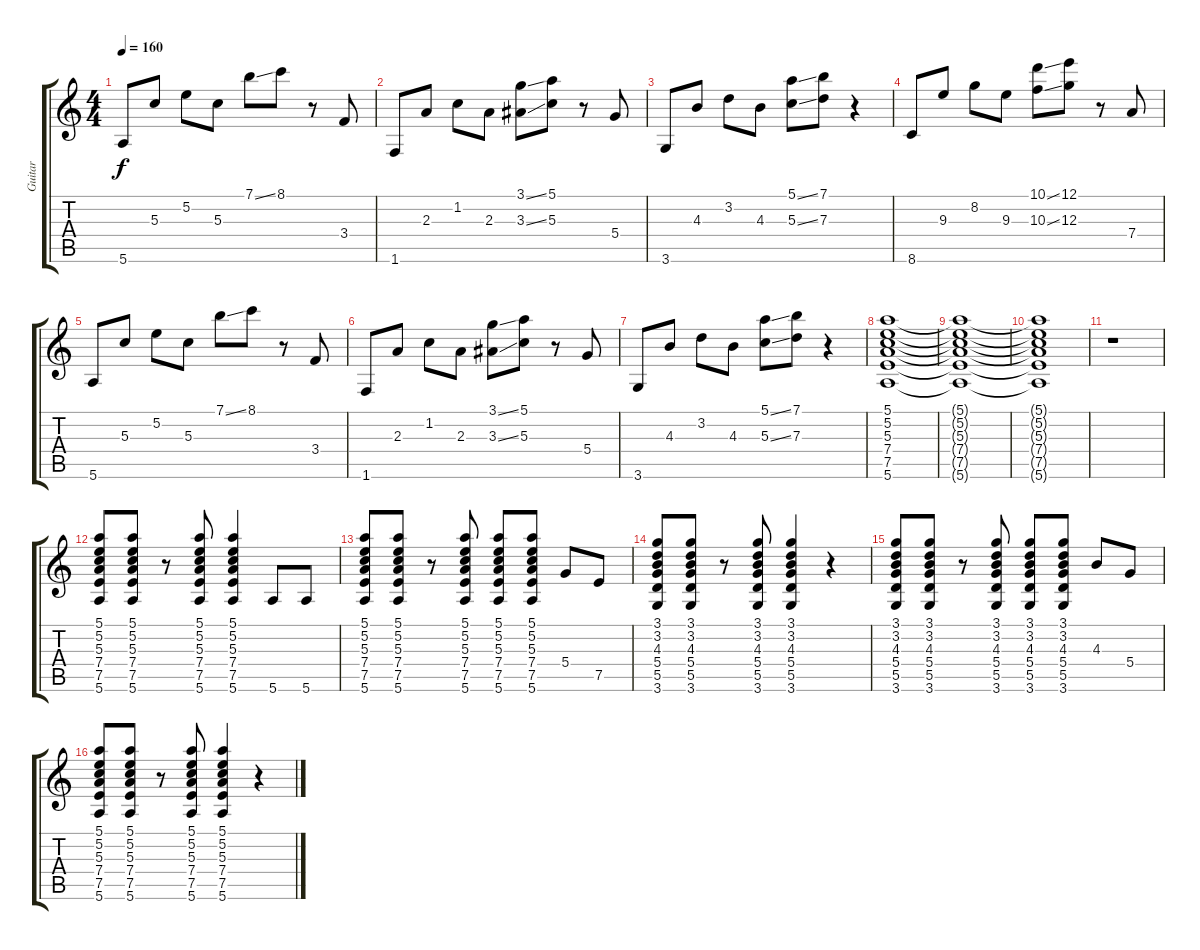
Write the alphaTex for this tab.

\track ("Guitar" "Guitar") {instrument electricguitarclean}
\staff {score tabs}
\tuning (E4 B3 G3 D3 A2 E2) {hide}
\ts (4 4)
\tempo 160
\clef g2
\ks c
5.6.8{dy f} 5.3.8 5.2.8 5.3.8 7.1{ss}.8 8.1.8 r.8 3.4.8 |
1.6.8 2.3.8 1.2.8 2.3.8 (3.1{ss} 3.3{ss}).8 (5.1 5.3).8 r.8 5.4.8 |
3.6.8 4.3.8 3.2.8 4.3.8 (5.1{ss} 5.3{ss}).8 (7.1 7.3).8 r.4 |
8.6.8 9.3.8 8.2.8 9.3.8 (10.1{ss} 10.3{ss}).8 (12.1 12.3).8 r.8 7.4.8 |
5.6.8 5.3.8 5.2.8 5.3.8 7.1{ss}.8 8.1.8 r.8 3.4.8 |
1.6.8 2.3.8 1.2.8 2.3.8 (3.1{ss} 3.3{ss}).8 (5.1 5.3).8 r.8 5.4.8 |
3.6.8 4.3.8 3.2.8 4.3.8 (5.1{ss} 5.3{ss}).8 (7.1 7.3).8 r.4 |
(5.1 5.2 5.3 7.4 7.5 5.6).1 |
(5.1{t} 5.2{t} 5.3{t} 7.4{t} 7.5{t} 5.6{t}).1 |
(5.1{t} 5.2{t} 5.3{t} 7.4{t} 7.5{t} 5.6{t}).1 |
r.1 |
(5.1 5.2 5.3 7.4 7.5 5.6).8 (5.1 5.2 5.3 7.4 7.5 5.6).8 r.8 (5.1 5.2 5.3 7.4 7.5 5.6).8 (5.1 5.2 5.3 7.4 7.5 5.6).4 5.6.8 5.6.8 |
(5.1 5.2 5.3 7.4 7.5 5.6).8 (5.1 5.2 5.3 7.4 7.5 5.6).8 r.8 (5.1 5.2 5.3 7.4 7.5 5.6).8 (5.1 5.2 5.3 7.4 7.5 5.6).8 (5.1 5.2 5.3 7.4 7.5 5.6).8 5.4.8 7.5.8 |
(3.1 3.2 4.3 5.4 5.5 3.6).8 (3.1 3.2 4.3 5.4 5.5 3.6).8 r.8 (3.1 3.2 4.3 5.4 5.5 3.6).8 (3.1 3.2 4.3 5.4 5.5 3.6).4 r.4 |
(3.1 3.2 4.3 5.4 5.5 3.6).8 (3.1 3.2 4.3 5.4 5.5 3.6).8 r.8 (3.1 3.2 4.3 5.4 5.5 3.6).8 (3.1 3.2 4.3 5.4 5.5 3.6).8 (3.1 3.2 4.3 5.4 5.5 3.6).8 4.3.8 5.4.8 |
(5.1 5.2 5.3 7.4 7.5 5.6).8 (5.1 5.2 5.3 7.4 7.5 5.6).8 r.8 (5.1 5.2 5.3 7.4 7.5 5.6).8 (5.1 5.2 5.3 7.4 7.5 5.6).4 r.4
